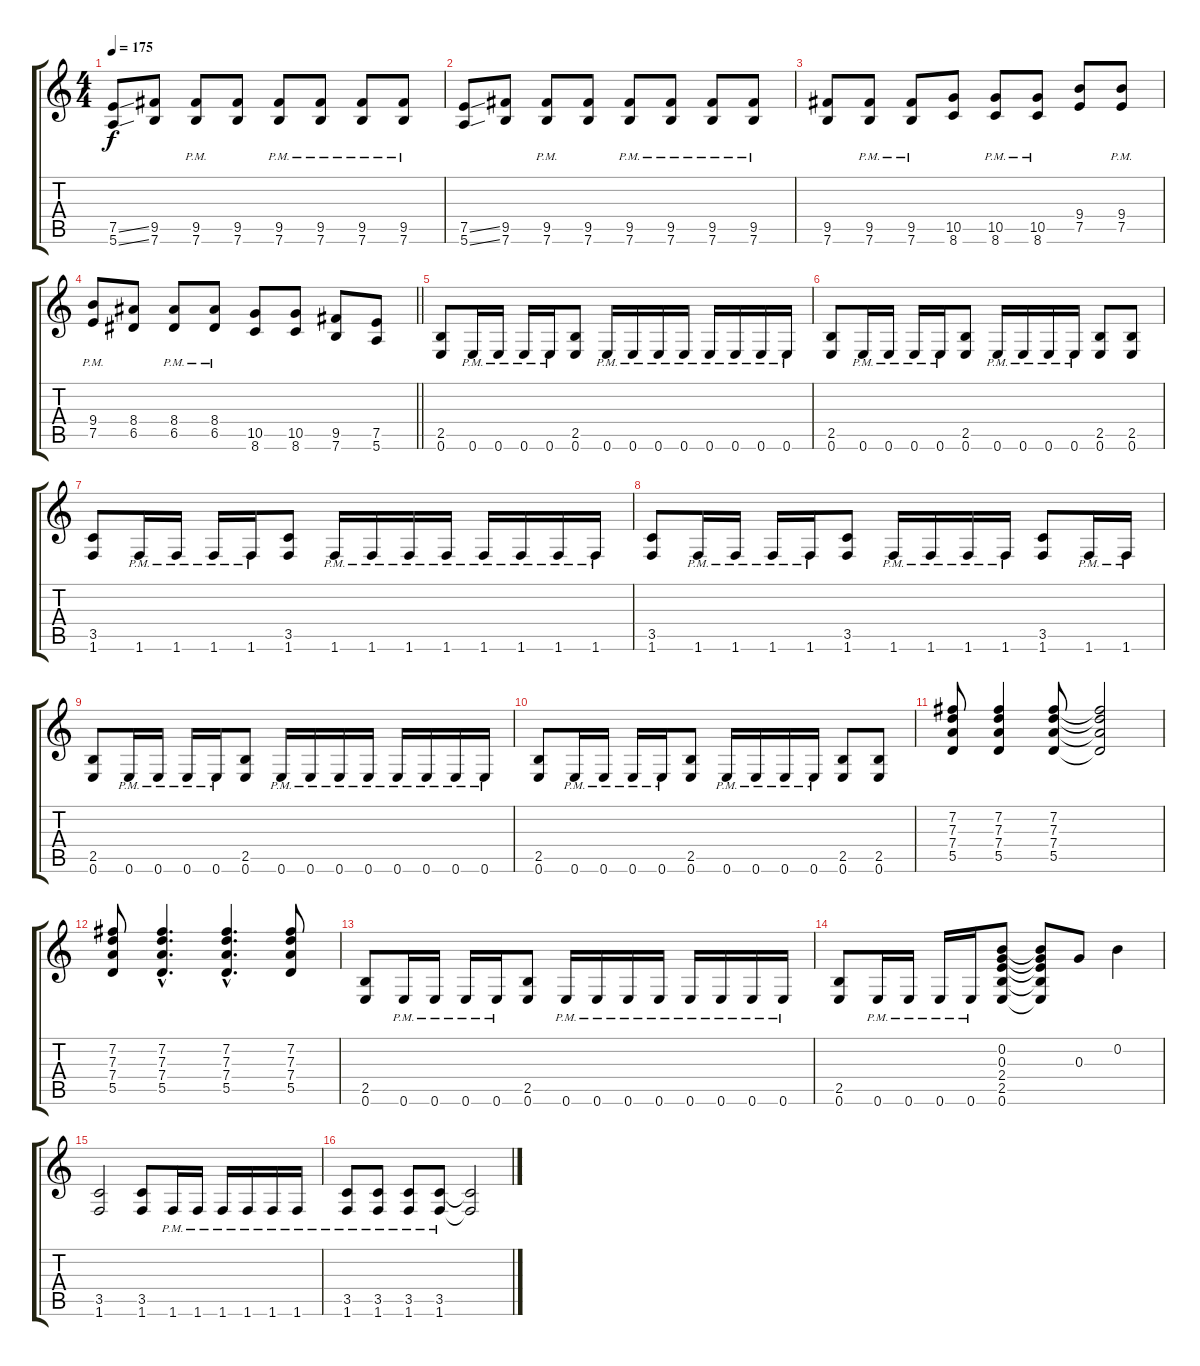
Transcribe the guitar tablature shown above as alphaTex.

\track "" {instrument distortionguitar}
\staff {score tabs}
\tuning (E4 B3 G3 D3 A2 E2) {hide}
\ts (4 4)
\tempo 175
\clef g2
\ks c
(7.5{ss} 5.6{ss}).8{dy f} (9.5 7.6).8 (9.5{pm} 7.6{pm}).8 (9.5 7.6).8 (9.5{pm} 7.6{pm}).8 (9.5{pm} 7.6{pm}).8 (9.5{pm} 7.6{pm}).8 (9.5{pm} 7.6{pm}).8 |
(7.5{ss} 5.6{ss}).8 (9.5 7.6).8 (9.5{pm} 7.6{pm}).8 (9.5 7.6).8 (9.5{pm} 7.6{pm}).8 (9.5{pm} 7.6{pm}).8 (9.5{pm} 7.6{pm}).8 (9.5{pm} 7.6{pm}).8 |
(9.5 7.6).8 (9.5{pm} 7.6{pm}).8 (9.5{pm} 7.6{pm}).8 (10.5 8.6).8 (10.5{pm} 8.6{pm}).8 (10.5{pm} 8.6{pm}).8 (9.4 7.5).8 (9.4{pm} 7.5{pm}).8 |
\barLineRight lightlight
(9.4{pm} 7.5{pm}).8 (8.4 6.5).8 (8.4{pm} 6.5{pm}).8 (8.4{pm} 6.5{pm}).8 (10.5 8.6).8 (10.5 8.6).8 (9.5 7.6).8 (7.5 5.6).8 |
(2.5 0.6).8 0.6{pm}.16 0.6{pm}.16 0.6{pm}.16 0.6{pm}.16 (2.5 0.6).8 0.6{pm}.16 0.6{pm}.16 0.6{pm}.16 0.6{pm}.16 0.6{pm}.16 0.6{pm}.16 0.6{pm}.16 0.6{pm}.16 |
(2.5 0.6).8 0.6{pm}.16 0.6{pm}.16 0.6{pm}.16 0.6{pm}.16 (2.5 0.6).8 0.6{pm}.16 0.6{pm}.16 0.6{pm}.16 0.6{pm}.16 (2.5 0.6).8 (2.5 0.6).8 |
(3.5 1.6).8 1.6{pm}.16 1.6{pm}.16 1.6{pm}.16 1.6{pm}.16 (3.5 1.6).8 1.6{pm}.16 1.6{pm}.16 1.6{pm}.16 1.6{pm}.16 1.6{pm}.16 1.6{pm}.16 1.6{pm}.16 1.6{pm}.16 |
(3.5 1.6).8 1.6{pm}.16 1.6{pm}.16 1.6{pm}.16 1.6{pm}.16 (3.5 1.6).8 1.6{pm}.16 1.6{pm}.16 1.6{pm}.16 1.6{pm}.16 (3.5 1.6).8 1.6{pm}.16 1.6{pm}.16 |
(2.5 0.6).8 0.6{pm}.16 0.6{pm}.16 0.6{pm}.16 0.6{pm}.16 (2.5 0.6).8 0.6{pm}.16 0.6{pm}.16 0.6{pm}.16 0.6{pm}.16 0.6{pm}.16 0.6{pm}.16 0.6{pm}.16 0.6{pm}.16 |
(2.5 0.6).8 0.6{pm}.16 0.6{pm}.16 0.6{pm}.16 0.6{pm}.16 (2.5 0.6).8 0.6{pm}.16 0.6{pm}.16 0.6{pm}.16 0.6{pm}.16 (2.5 0.6).8 (2.5 0.6).8 |
(7.2 7.3 7.4 5.5).8 (7.2 7.3 7.4 5.5).4 (7.2 7.3 7.4 5.5).8 (7.2{t} 7.3{t} 7.4{t} 5.5{t}).2 |
(7.2 7.3 7.4 5.5).8 (7.2{hac} 7.3{hac} 7.4{hac} 5.5{hac}).4{d} (7.2{hac} 7.3{hac} 7.4{hac} 5.5{hac}).4{d} (7.2 7.3 7.4 5.5).8 |
(2.5 0.6).8 0.6{pm}.16 0.6{pm}.16 0.6{pm}.16 0.6{pm}.16 (2.5 0.6).8 0.6{pm}.16 0.6{pm}.16 0.6{pm}.16 0.6{pm}.16 0.6{pm}.16 0.6{pm}.16 0.6{pm}.16 0.6{pm}.16 |
(2.5 0.6).8 0.6{pm}.16 0.6{pm}.16 0.6{pm}.16 0.6{pm}.16 (0.2 0.3 2.4 2.5 0.6).8 (0.2{t} 0.3{t} 2.4{t} 2.5{t} 0.6{t}).8 0.3.8 0.2.4 |
(3.5 1.6).2 (3.5 1.6).8 1.6{pm}.16 1.6{pm}.16 1.6{pm}.16 1.6{pm}.16 1.6{pm}.16 1.6{pm}.16 |
(3.5{pm} 1.6{pm}).8 (3.5{pm} 1.6{pm}).8 (3.5{pm} 1.6{pm}).8 (3.5{pm} 1.6{pm}).8 (3.5{t} 1.6{t}).2
